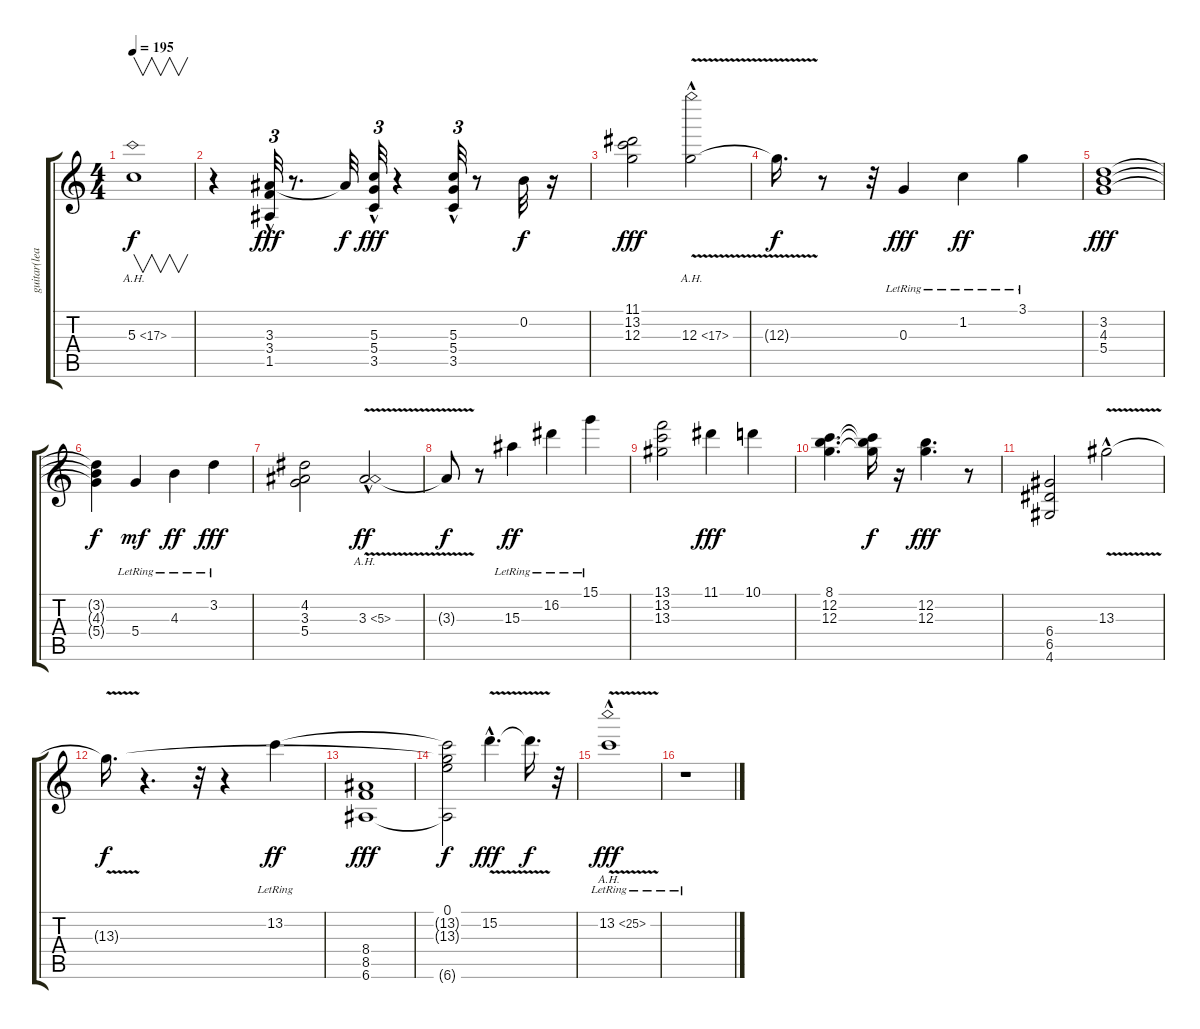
\track ("guitar(lead)" "guitar(lea") {instrument overdrivenguitar}
\staff {score tabs}
\tuning (E4 B3 G3 D3 A2 E2) {hide}
\ts (4 4)
\tempo 195
\clef g2
\ks c
5.3{ah 12}.1{v dy f} |
r.4 (3.3{hac} 3.4{hac} 1.5{hac}).32{tu (3 2) dy fff} r.8{d} 3.3{t}.32{dy f} (5.3{hac} 5.4{hac} 3.5{hac}).32{tu (3 2) dy fff} r.4 (5.3{hac} 5.4{hac} 3.5{hac}).32{tu (3 2)} r.8 0.2.32{dy f} r.16 |
(11.1 13.2 12.3).2{dy fff} 12.3{ah 5 v hac}.2 |
12.3{t}.16{d dy f} r.8 r.32 0.3{lr}.4{dy fff} 1.2{lr}.4{dy ff} 3.1{lr}.4 |
(3.2 4.3 5.4).1{dy fff} |
(3.2{t} 4.3{t} 5.4{t}).4{dy f} 5.4{lr}.4{dy mf} 4.3{lr}.4{dy ff} 3.2{lr}.4{dy fff} |
(4.2 3.3 5.4).2 3.3{ah 2 v hac}.2{dy ff} |
3.3{t}.8{dy f} r.8 15.3{lr}.4{dy ff} 16.2{lr}.4 15.1{lr}.4 |
(13.1 13.2 13.3).2 11.1.4{dy fff} 10.1.4 |
(8.1 12.2 12.3).4{d} (8.1{t} 12.2{t} 12.3{t}).16{dy f} r.16 (12.2 12.3).4{d dy fff} r.8 |
(6.4 6.5 4.6).2 13.3{v hac}.2 |
13.3{t}.16{d dy f} r.4{d} r.32 r.4 13.2{lr}.4{dy ff} |
(8.4 8.5 6.6).1{dy fff} |
(0.1 13.2{t} 13.3{t} 6.6{t}).2{dy f} 15.2{v hac}.4{d dy fff} 15.2{t}.16{d dy f} r.32 |
13.2{ah 12 v hac lr}.1{dy fff} |
r.1
